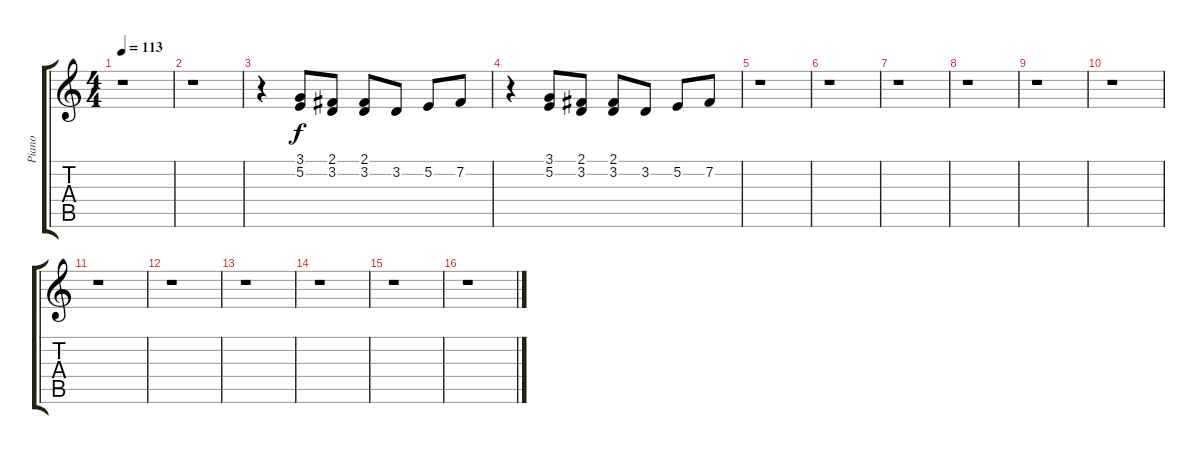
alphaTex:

\track ("Piano" "Piano") {instrument electricgrandpiano}
\staff {score tabs}
\tuning (E4 B3 G3 D3 A2 E2) {hide}
\ts (4 4)
\tempo 113
\clef g2
\ks c
r.1{dy f} |
r.1 |
r.4 (3.1 5.2).8 (2.1 3.2).8 (2.1 3.2).8 3.2.8 5.2.8 7.2.8 |
r.4 (3.1 5.2).8 (2.1 3.2).8 (2.1 3.2).8 3.2.8 5.2.8 7.2.8 |
r.1 |
r.1 |
r.1 |
r.1 |
r.1 |
r.1 |
r.1 |
r.1 |
r.1 |
r.1 |
r.1 |
r.1
